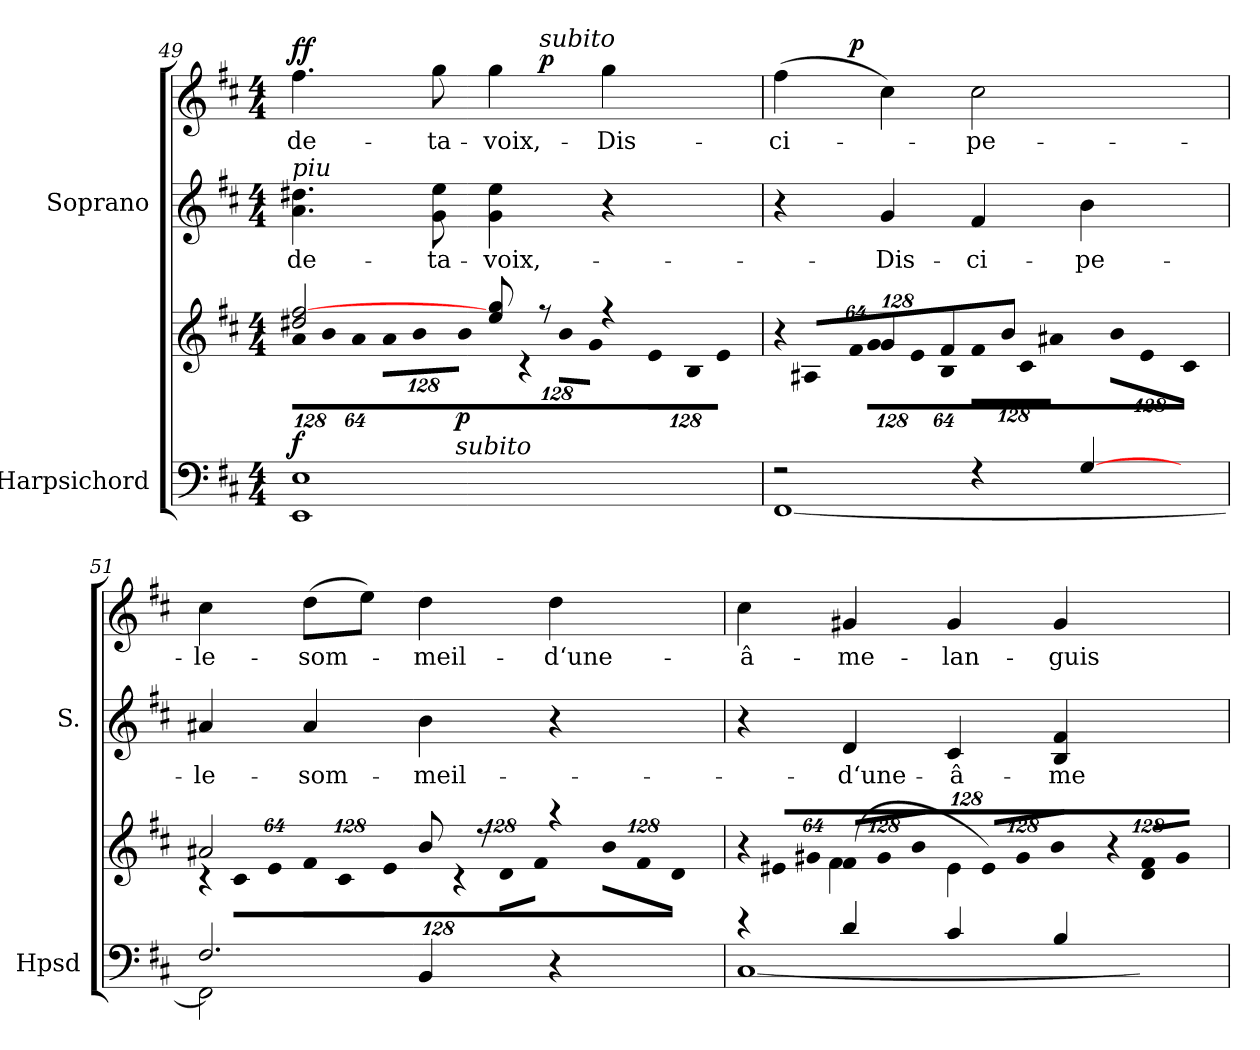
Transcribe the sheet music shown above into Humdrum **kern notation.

**kern	**kern	**dynam	**kern	**text	**kern	**text	**dynam
*part2	*part2	*part2	*part1	*part1	*part1	*part1	*part1
*staff4	*staff3	*staff3/4	*staff2	*staff2	*staff1	*staff1	*staff1/2
*I"Harpsichord	*	*	*I"Soprano	*	*	*	*
*I'Hpsd	*	*	*I'S.	*	*	*	*
!!LO:LB:g=z
*clefF4	*clefG2	*	*clefG2	*	*clefG2	*	*
*k[f#c#]	*k[f#c#]	*	*k[f#c#]	*	*k[f#c#]	*	*
*D:	*D:	*	*D:	*	*D:	*	*
*M4/4	*M4/4	*	*M4/4	*	*M4/4	*	*
=49	=49	=49	=49	=49	=49	=49	=49
*	*^	*	*	*	*	*	*
*	*	*Xbrackettup	*	*	*	*	*	*
!	!	!LO:N:vis=8	!	!	!	!	!	!
!	!	!	!	!	!LO:LY:b:color=#000000	!	!	!
!	!	!	!	!	!	!LO:TX:a:i:t=piu	!	!
!	!	!	!	!LO:TX:a:i:t=piu	!	!	!	!
!LO:TX:a:i:t=piu	!	!	!	!	!	!	!	!
!	!	!	!	!	!	!	!LO:LY:b:color=#000000	!
*^	*	*	*	*	*	*^	*	*
1EEi 1Ei	4ryy	2dd#Xi/ [2ff#i	1024%85ai\L	f	4.ai\ 4.dd#Xi	-de-	4.ff#i\	2ryy	-de-	f f
!	!	!	!LO:N:vis=8	!	!	!	!	!	!	!
.	.	.	1024%85bi\	.	.	.	.	.	.	.
!	!	!	!LO:N:vis=8	!	!	!	!	!	!	!
.	.	.	512%43ai\J	.	.	.	.	.	.	.
!	!	!	!LO:N:vis=8	!	!	!	!	!	!	!
.	8ryy	.	1024%85ai\L	.	.	.	.	.	.	.
!	!	!	!LO:N:vis=8	!	!	!	!	!	!	!
.	.	.	1024%85bi\	.	.	.	.	.	.	.
!	!	!	!	!	!	!LO:LY:b:color=#000000	!	!	!	!
!	!	!	!	!	!	!	!	!	!LO:LY:b:color=#000000	!
.	32ryy	.	.	.	8gi\ 8eei	-ta-	8ggi\	.	-ta-	.
.	128ryy	.	.	.	.	.	.	.	.	.
!	!LO:TX:a:i:t=subito	!	!	!	!	!	!	!	!	!
.	2ryy	.	.	p	.	.	.	.	.	.
!	!	!	!LO:N:vis=8	!	!	!	!	!	!	!
.	.	.	512%43bi\J	.	.	.	.	.	.	.
!	!	!	!LO:N:vis=8	!	!	!	!	!	!	!
!	!	!	!	!	!	!LO:LY:b:color=#000000	!	!	!	!
!	!	!	!	!	!	!	!	!	!LO:LY:b:color=#000000	!
.	.	8eei/ 8ggi	1024%85r	.	4gi\ 4eei	-voix,-	4ggi\	8ryy	-voix,-	.
!	!	!	!LO:N:vis=8	!	!	!	!	!	!	!
.	.	.	1024%85bi\L	.	.	.	.	.	.	.
!	!	!	!	!	!	!	!	!LO:TX:a:i:t=subito	!	!
.	.	8r	.	.	.	.	.	4.ryy	.	p
!	!	!	!LO:N:vis=8	!	!	!	!	!	!	!
.	.	.	512%43gi\J	.	.	.	.	.	.	.
!	!	!	!LO:N:vis=8	!	!	!	!	!	!	!
!	!	!	!	!	!	!	!	!	!LO:LY:b:color=#000000	!
.	.	4r	1024%85ei\L	.	4r	.	4ggi\	.	-Dis-	.
!	!	!	!LO:N:vis=8	!	!	!	!	!	!	!
.	.	.	1024%85Bi\	.	.	.	.	.	.	.
.	16ryy	.	.	.	.	.	.	.	.	.
!	!	!	!LO:N:vis=8	!	!	!	!	!	!	!
.	.	.	512%43ei\J	.	.	.	.	.	.	.
.	64.ryy	.	.	.	.	.	.	.	.	.
=50	=50	=50	=50	=50	=50	=50	=50	=50	=50	=50
!	!	!LO:N:vis=8	!	!	!	!	!	!	!	!
*	*	*	*	*	*	*	*v	*v	*	*
*	*	*	*	*	*	*	*^	*	*
!	!	!	!	!	!	!	!	!	!LO:LY:b:color=#000000	!
*	*	*	*	*	*^	*	*v	*v	*	*
2r	[1FF#i	1024%85r	4ryy	.	4r	8ryy	.	(4ff#i\	-ci-	.
!	!	!LO:N:vis=8	!	!	!	!	!	!	!	!
.	.	1024%85A#Xi/L	.	.	.	.	.	.	.	.
.	.	.	.	.	.	32ryy	.	.	.	.
.	.	.	.	.	.	128ryy	.	.	.	.
.	.	.	.	.	.	512ryy	.	.	.	.
!	!	!LO:N:vis=8	!	!	!	!	!	!	!	!
.	.	512%43f#i/J	.	.	.	2ryy	.	.	.	p
!	!	!	!LO:N:vis=8	!	!	!	!	!	!	!
!	!	!	!	!	!	!	!LO:LY:b:color=#000000	!	!	!
.	.	4gi/	1024%85gi\L	.	4gi/	.	-Dis-	4cc#i\)	.	.
!	!	!	!LO:N:vis=8	!	!	!	!	!	!	!
.	.	.	1024%85ei\	.	.	.	.	.	.	.
!	!	!	!LO:N:vis=8	!	!	!	!	!	!	!
.	.	.	512%43Bi\J	.	.	.	.	.	.	.
!	!	!	!LO:N:vis=8	!	!	!	!	!	!	!
!	!	!	!	!	!	!	!LO:LY:b:color=#000000	!	!	!
!	!	!	!	!	!	!	!	!	!LO:LY:b:color=#000000	!
4r	.	4f#i/	1024%85f#i\L	.	4f#i/	.	-ci-	2cc#i\	-pe-	.
!	!	!	!LO:N:vis=8	!	!	!	!	!	!	!
.	.	.	1024%85c#i\	.	.	.	.	.	.	.
!	!	!	!LO:N:vis=8	!	!	!	!	!	!	!
.	.	.	512%43a#Xi\J	.	.	4ryy	.	.	.	.
!	!	!	!LO:N:vis=8	!	!	!	!	!	!	!
!	!	!	!	!	!	!	!LO:LY:b:color=#000000	!	!	!
[4Gi/	.	4bi/	1024%85bi\L	.	4bi\	.	-pe-	.	.	.
!	!	!	!LO:N:vis=8	!	!	!	!	!	!	!
.	.	.	1024%85ei\	.	.	.	.	.	.	.
!	!	!	!LO:N:vis=8	!	!	!	!	!	!	!
.	.	.	512%43c#i\J	.	.	16ryy	.	.	.	.
.	.	.	.	.	.	64ryy	.	.	.	.
.	.	.	.	.	.	256.ryy	.	.	.	.
=51	=51	=51	=51	=51	=51	=51	=51	=51	=51	=51
!	!	!	!LO:N:vis=8	!	!	!	!	!	!	!
*	*	*	*	*	*v	*v	*	*	*	*
*	*	*	*	*	*^	*	*	*	*
!	!	!	!	!	!	!	!LO:LY:b:color=#000000	!	!	!
*	*	*	*	*	*v	*v	*	*	*	*
*	*	*	*	*	*^	*	*	*	*
!	!	!	!	!	!	!	!	!	!LO:LY:b:color=#000000	!
*	*	*	*	*	*v	*v	*	*	*	*
2.F#i/	2FF#i\]	2a#Xi/	1024%85r	.	4a#Xi/	-le-	4cc#i\	-le-	.
!	!	!	!LO:N:vis=8	!	!	!	!	!	!
.	.	.	1024%85c#i\L	.	.	.	.	.	.
!	!	!	!LO:N:vis=8	!	!	!	!	!	!
.	.	.	512%43ei\J	.	.	.	.	.	.
!	!	!	!LO:N:vis=8	!	!	!	!	!	!
!	!	!	!	!	!	!LO:LY:b:color=#000000	!	!	!
!	!	!	!	!	!	!	!	!LO:LY:b:color=#000000	!
.	.	.	1024%85f#i\L	.	4a#i/	-som-	(8ddi\L	-som-	.
!	!	!	!LO:N:vis=8	!	!	!	!	!	!
.	.	.	1024%85c#i\	.	.	.	.	.	.
.	.	.	.	.	.	.	8eei\J)	.	.
!	!	!	!LO:N:vis=8	!	!	!	!	!	!
.	.	.	512%43ei\J	.	.	.	.	.	.
!	!	!	!LO:N:vis=8	!	!	!	!	!	!
!	!	!	!	!	!	!LO:LY:b:color=#000000	!	!	!
!	!	!	!	!	!	!	!	!LO:LY:b:color=#000000	!
.	4BBi/	(8bi/	1024%85r	.	4bi\	-meil-	4ddi\	-meil-	.
!	!	!	!LO:N:vis=8	!	!	!	!	!	!
.	.	.	1024%85di\L	.	.	.	.	.	.
.	.	8r	.	.	.	.	.	.	.
!	!	!	!LO:N:vis=8	!	!	!	!	!	!
.	.	.	512%43f#i\J	.	.	.	.	.	.
!	!	!	!LO:N:vis=8	!	!	!	!	!	!
!	!	!	!	!	!	!	!	!LO:LY:b:color=#000000	!
4r	4ryy	4r	1024%85bi\L	.	4r	.	4ddi\	-d‘une-	.
!	!	!	!LO:N:vis=8	!	!	!	!	!	!
.	.	.	1024%85f#i\	.	.	.	.	.	.
!	!	!	!LO:N:vis=8	!	!	!	!	!	!
.	.	.	512%43di\J	.	.	.	.	.	.
=52	=52	=52	=52	=52	=52	=52	=52	=52	=52
!	!	!LO:N:vis=8	!	!	!	!	!	!	!
!	!	!	!	!	!	!	!	!LO:LY:b:color=#000000	!
4r	[1C#i	1024%85r	4ryy	.	4r	.	4cc#i\	-â-	.
!	!	!LO:N:vis=8	!	!	!	!	!	!	!
.	.	1024%85e#Xi/L	.	.	.	.	.	.	.
!	!	!LO:N:vis=8	!	!	!	!	!	!	!
.	.	512%43g#Xi/J	.	.	.	.	.	.	.
!	!	!LO:N:vis=8	!	!	!	!	!	!	!
!	!	!	!	!	!	!LO:LY:b:color=#000000	!	!	!
!	!	!	!	!	!	!	!	!LO:LY:b:color=#000000	!
4di/	.	(1024%85f#i/L	4f#i\	.	4di/	-d‘une-	4g#Xi/	-me-	.
!	!	!LO:N:vis=8	!	!	!	!	!	!	!
.	.	1024%85g#i/	.	.	.	.	.	.	.
!	!	!LO:N:vis=8	!	!	!	!	!	!	!
.	.	512%43bi/J	.	.	.	.	.	.	.
!	!	!LO:N:vis=8	!	!	!	!	!	!	!
!	!	!	!	!	!	!LO:LY:b:color=#000000	!	!	!
!	!	!	!	!	!	!	!	!LO:LY:b:color=#000000	!
4c#i/	.	1024%85e#i/L)	4e#i\	.	4c#i/	-â-	4g#i/	-lan-	.
!	!	!LO:N:vis=8	!	!	!	!	!	!	!
.	.	1024%85g#i/	.	.	.	.	.	.	.
!	!	!LO:N:vis=8	!	!	!	!	!	!	!
.	.	512%43bi/J	.	.	.	.	.	.	.
!	!	!LO:N:vis=8	!	!	!	!	!	!	!
!	!	!	!	!	!	!LO:LY:b:color=#000000	!	!	!
!	!	!	!	!	!	!	!	!LO:LY:b:color=#000000	!
4Bi/	.	1024%85r	4ryy	.	4Bi/ 4f#i	-me-	4g#i/	-guis-	.
!	!	!LO:N:vis=8	!	!	!	!	!	!	!
.	.	1024%85di/ 1024%85f#i/L	.	.	.	.	.	.	.
!	!	!LO:N:vis=8	!	!	!	!	!	!	!
.	.	512%43g#i/J	.	.	.	.	.	.	.
*v	*v	*	*	*	*	*	*	*	*
*	*v	*v	*	*	*	*	*	*
=	=	=	=	=	=	=	=
*-	*-	*-	*-	*-	*-	*-	*-
